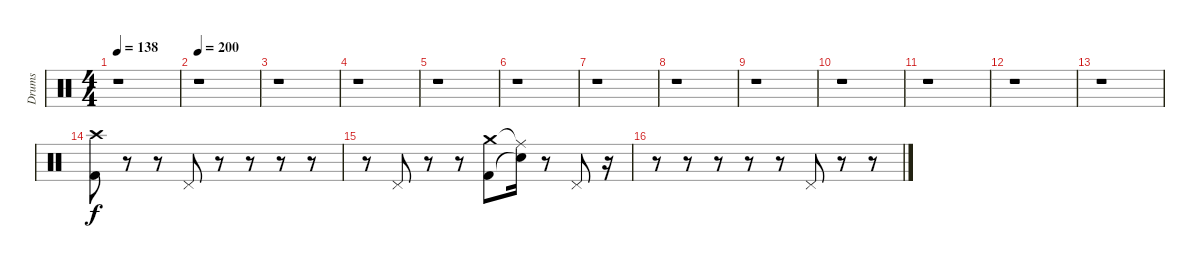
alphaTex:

\track ("Drums" "Drums") {instrument percussion}
\staff {score}
\articulation defaults
\ts (4 4)
\tempo 138
\clef neutral
\ks c
r.1{dy f} |
\tempo 200
r.1 |
r.1 |
r.1 |
r.1 |
r.1 |
r.1 |
r.1 |
r.1 |
r.1 |
r.1 |
r.1 |
r.1 |
("Crash high (hit)" "Kick (hit) 2").8 r.8 r.8 "Pedal Hi-Hat (hit)".8 r.8 r.8 r.8 r.8 |
r.8 "Pedal Hi-Hat (hit)".8 r.8 r.8 ("Crash medium (hit)" "Kick (hit) 2").8 ("Ride (middle)"{t} "Snare (hit)"{t}).16 r.8 "Pedal Hi-Hat (hit)".8 r.16 |
r.8 r.8 r.8 r.8 r.8 "Pedal Hi-Hat (hit)".8 r.8 r.8
